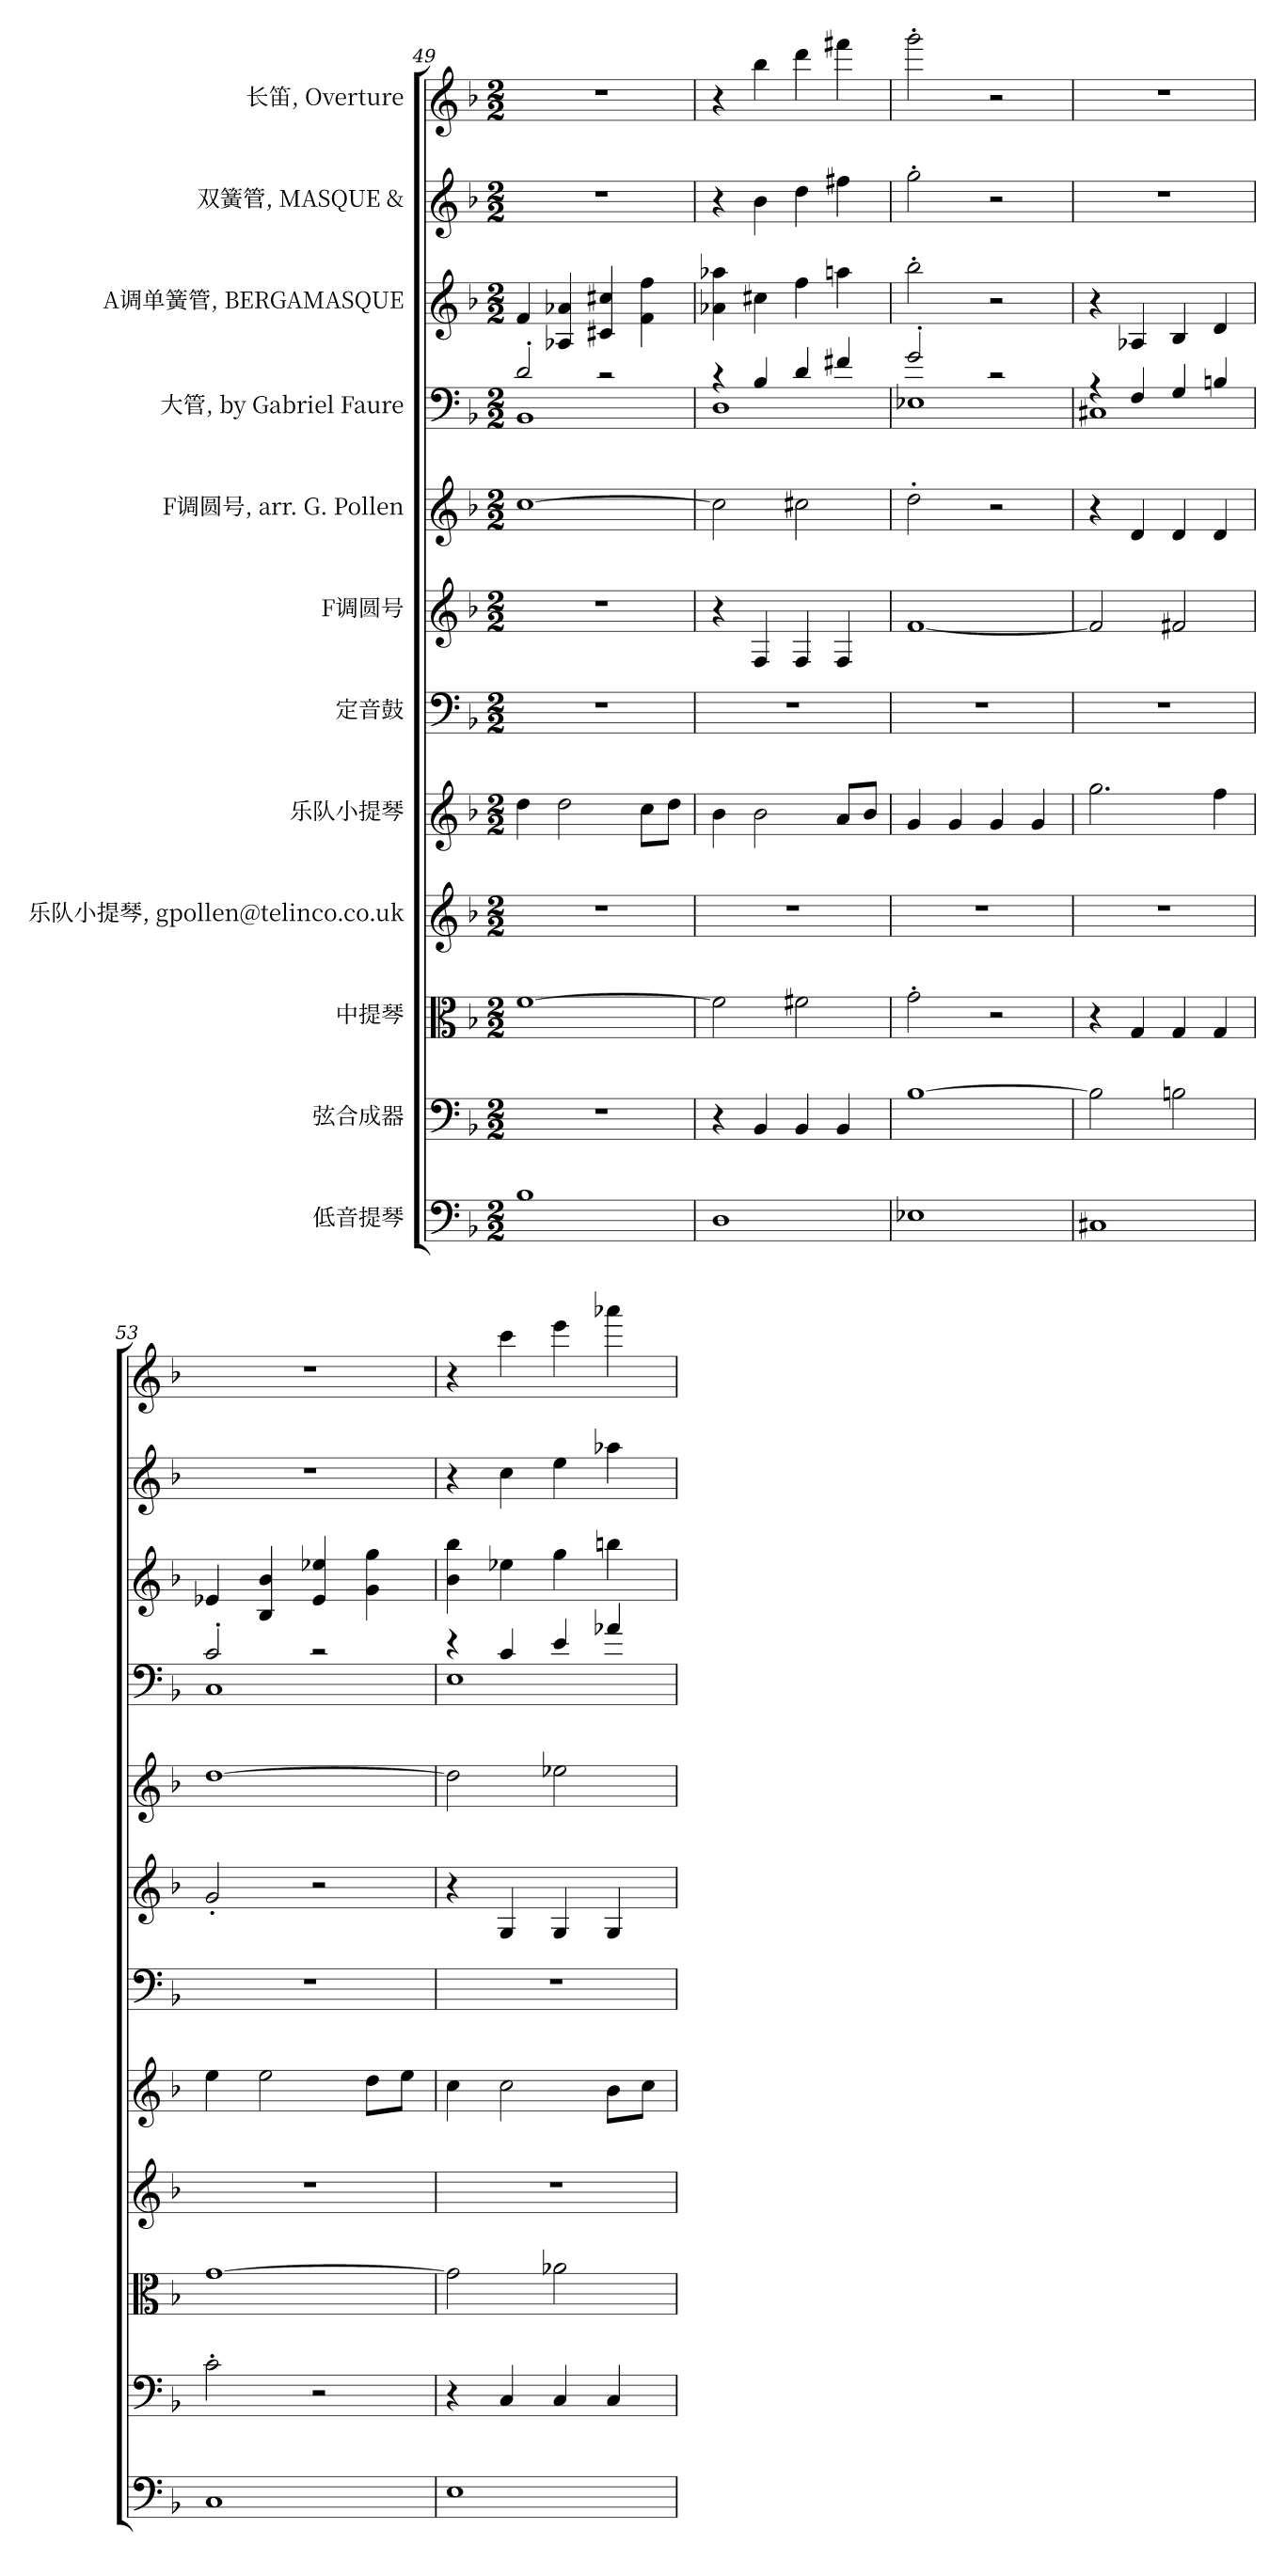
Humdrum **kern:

**kern	**kern	**kern	**kern	**kern	**kern	**kern	**kern	**kern	**kern	**kern	**kern
*part12	*part11	*part10	*part9	*part8	*part7	*part6	*part5	*part4	*part3	*part2	*part1
*staff12	*staff11	*staff10	*staff9	*staff8	*staff7	*staff6	*staff5	*staff4	*staff3	*staff2	*staff1
*I"低音提琴	*I"弦合成器	*I"中提琴	*I"乐队小提琴, gpollen@telinco.co.uk	*I"乐队小提琴	*I"定音鼓	*I"F调圆号	*I"F调圆号, arr. G. Pollen	*I"大管, by Gabriel Faure	*I"A调单簧管, BERGAMASQUE	*I"双簧管, MASQUE &amp;	*I"长笛, Overture
*clefF4	*clefF4	*clefC3	*clefG2	*clefG2	*clefF4	*clefG2	*clefG2	*clefF4	*clefG2	*clefG2	*clefG2
*ITrd7c12	*	*	*	*	*	*ITrd4c7	*ITrd4c7	*	*ITrd2c3	*	*
*k[b-]	*k[b-]	*k[b-]	*k[b-]	*k[b-]	*k[b-]	*k[b-e-]	*k[b-e-]	*k[b-]	*k[f#c#]	*k[b-]	*k[b-]
*M2/2	*M2/2	*M2/2	*M2/2	*M2/2	*M2/2	*M2/2	*M2/2	*M2/2	*M2/2	*M2/2	*M2/2
=49	=49	=49	=49	=49	=49	=49	=49	=49	=49	=49	=49
*	*	*	*	*	*	*	*	*^	*	*	*
1BB-	1r	[1f	1r	4dd\	1r	1r	[1f	2d'/	1BB-	4d/	1r	1r
.	.	.	.	2dd\	.	.	.	.	.	4Fn/ 4fn/	.	.
.	.	.	.	.	.	.	.	2r	.	4A#X/ 4a#X/	.	.
.	.	.	.	8cc\L	.	.	.	.	.	4d\ 4dd\	.	.
.	.	.	.	8dd\J	.	.	.	.	.	.	.	.
=50	=50	=50	=50	=50	=50	=50	=50	=50	=50	=50	=50	=50
1DD	4r	2f\]	1r	4b-\	1r	4r	2f\]	4r	1D	4fn\ 4ffn\	4r	4r
.	4BB-/	.	.	2b-\	.	4BB-/	.	4B-/	.	4a#X\	4b-\	4bb-\
.	4BB-/	2f#X\	.	.	.	4BB-/	2f#X\	4d/	.	4dd\	4dd\	4ddd\
.	4BB-/	.	.	8a/L	.	4BB-/	.	4f#X/	.	4ff#X\	4ff#X\	4fff#X\
.	.	.	.	8b-/J	.	.	.	.	.	.	.	.
=51	=51	=51	=51	=51	=51	=51	=51	=51	=51	=51	=51	=51
1EE-X	[1B-	2g'\	1r	4g/	1r	[1B-	2g'\	2g'/	1E-X	2gg'\	2gg'\	2ggg'\
.	.	.	.	4g/	.	.	.	.	.	.	.	.
.	.	2r	.	4g/	.	.	2r	2r	.	2r	2r	2r
.	.	.	.	4g/	.	.	.	.	.	.	.	.
=52	=52	=52	=52	=52	=52	=52	=52	=52	=52	=52	=52	=52
1CC#X	2B-\]	4r	1r	2.gg\	1r	2B-/]	4r	4r	1C#X	4r	1r	1r
.	.	4G/	.	.	.	.	4G/	4F/	.	4Fn/	.	.
.	2Bn\	4G/	.	.	.	2Bn/	4G/	4G/	.	4G/	.	.
.	.	4G/	.	4ff\	.	.	4G/	4Bn/	.	4B/	.	.
=53	=53	=53	=53	=53	=53	=53	=53	=53	=53	=53	=53	=53
1CC	2c'\	[1g	1r	4ee\	1r	2c'/	[1g	2c'/	1C	4cn/	1r	1r
.	.	.	.	2ee\	.	.	.	.	.	4G/ 4g/	.	.
.	2r	.	.	.	.	2r	.	2r	.	4c/ 4ccn/	.	.
.	.	.	.	8dd\L	.	.	.	.	.	4e\ 4ee\	.	.
.	.	.	.	8ee\J	.	.	.	.	.	.	.	.
!!LO:PB:g=z
=54	=54	=54	=54	=54	=54	=54	=54	=54	=54	=54	=54	=54
1EE	4r	2g\]	1r	4cc\	1r	4r	2g\]	4r	1E	4g\ 4gg\	4r	4r
.	4C/	.	.	2cc\	.	4C/	.	4c/	.	4ccn\	4cc\	4ccc\
.	4C/	2a-X\	.	.	.	4C/	2a-X\	4e/	.	4ee\	4ee\	4eee\
.	4C/	.	.	8b-\L	.	4C/	.	4a-X/	.	4gg#X\	4aa-X\	4aaa-X\
.	.	.	.	8cc\J	.	.	.	.	.	.	.	.
*	*	*	*	*	*	*	*	*v	*v	*	*	*
=	=	=	=	=	=	=	=	=	=	=	=
*-	*-	*-	*-	*-	*-	*-	*-	*-	*-	*-	*-
